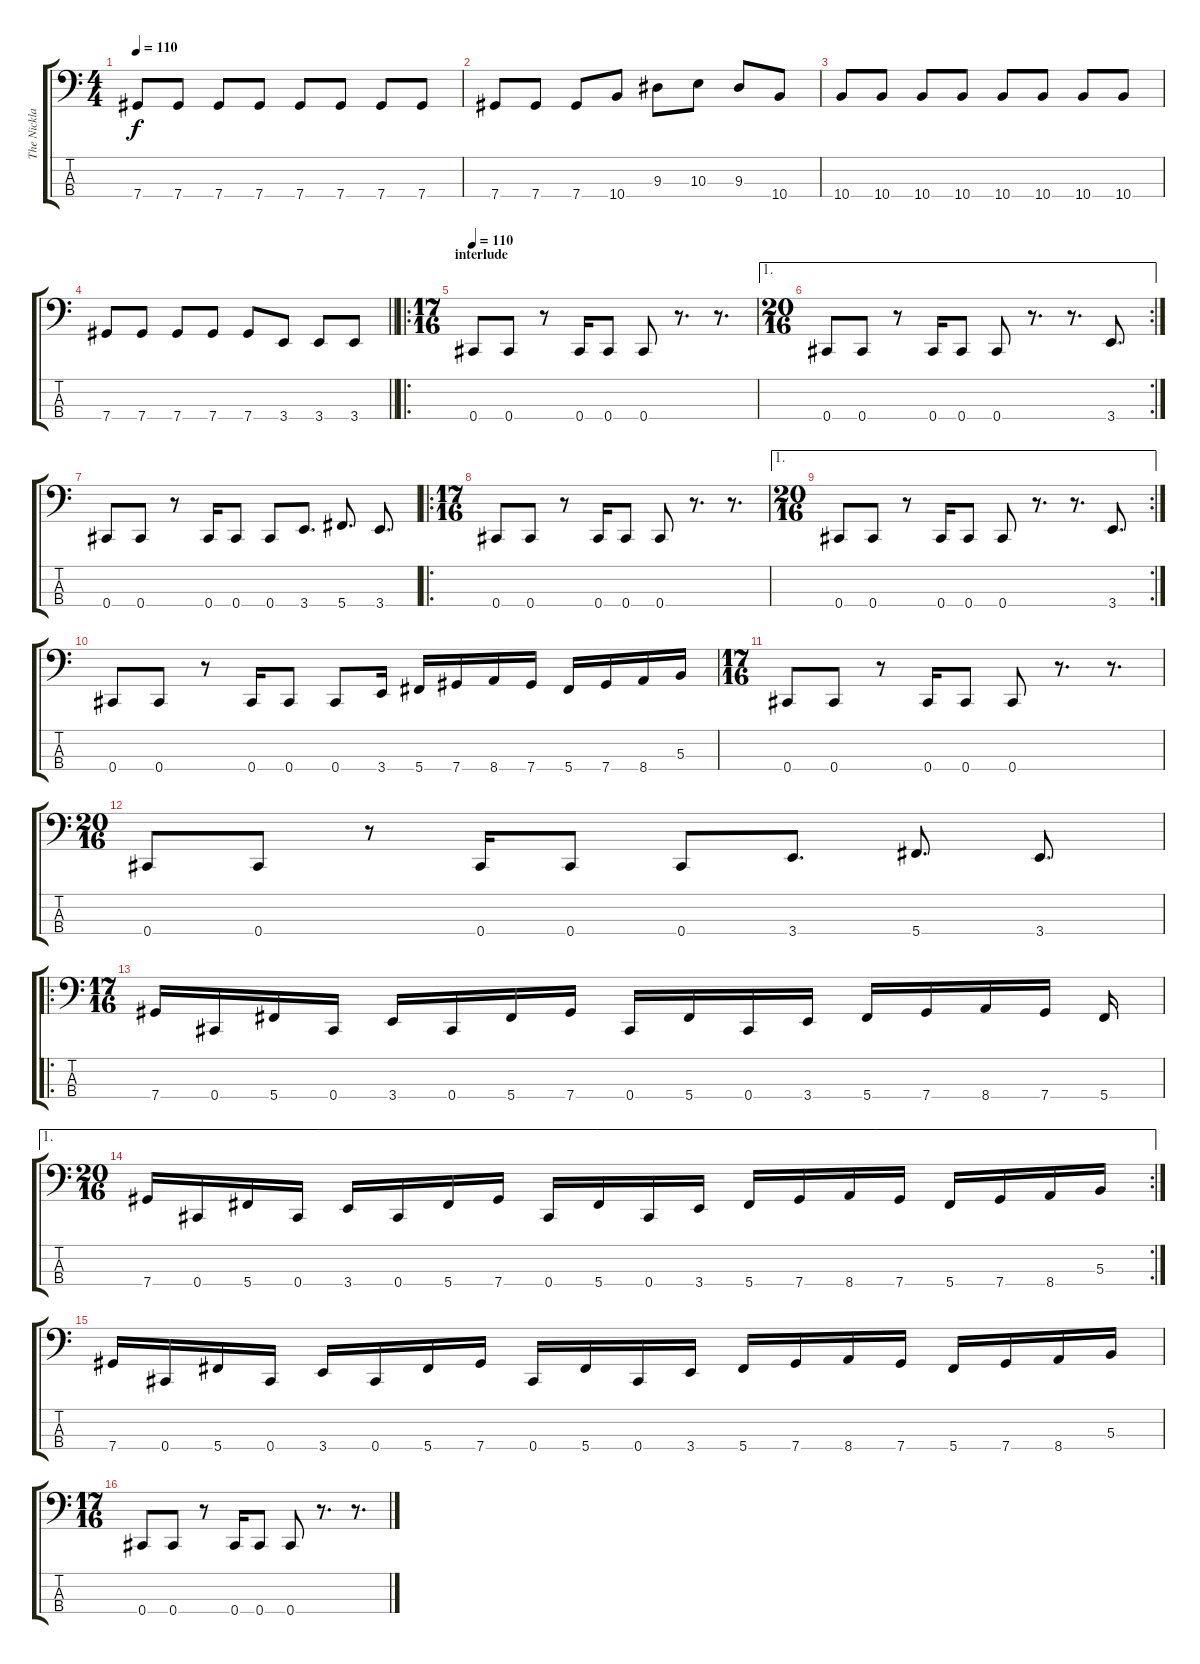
\track ("The Nicklasson" "The Nickla") {instrument electricbasspick}
\staff {score tabs}
\tuning (E2 B1 Gb1 Db1) {hide}
\ts (4 4)
\tempo 110
\clef f4
\ks c
7.4.8{dy f} 7.4.8 7.4.8 7.4.8 7.4.8 7.4.8 7.4.8 7.4.8 |
7.4.8 7.4.8 7.4.8 10.4.8 9.3.8 10.3.8 9.3.8 10.4.8 |
10.4.8 10.4.8 10.4.8 10.4.8 10.4.8 10.4.8 10.4.8 10.4.8 |
\barLineRight lightlight
7.4.8 7.4.8 7.4.8 7.4.8 7.4.8 3.4.8 3.4.8 3.4.8 |
\ro
\ts (17 16)
\section ("" "interlude")
\tempo 110
0.4.8 0.4.8 r.8 0.4.16 0.4.8 0.4.8 r.8{d} r.8{d} |
\ae 1
\rc 2
\ts (20 16)
0.4.8 0.4.8 r.8 0.4.16 0.4.8 0.4.8 r.8{d} r.8{d} 3.4.8{d} |
0.4.8 0.4.8 r.8 0.4.16 0.4.8 0.4.8 3.4.8{d} 5.4.8{d} 3.4.8{d} |
\ro
\ts (17 16)
0.4.8 0.4.8 r.8 0.4.16 0.4.8 0.4.8 r.8{d} r.8{d} |
\ae 1
\rc 2
\ts (20 16)
0.4.8 0.4.8 r.8 0.4.16 0.4.8 0.4.8 r.8{d} r.8{d} 3.4.8{d} |
0.4.8 0.4.8 r.8 0.4.16 0.4.8 0.4.8 3.4.16 5.4.16 7.4.16 8.4.16 7.4.16 5.4.16 7.4.16 8.4.16 5.3.16 |
\ts (17 16)
0.4.8 0.4.8 r.8 0.4.16 0.4.8 0.4.8 r.8{d} r.8{d} |
\ts (20 16)
0.4.8 0.4.8 r.8 0.4.16 0.4.8 0.4.8 3.4.8{d} 5.4.8{d} 3.4.8{d} |
\ro
\ts (17 16)
7.4.16 0.4.16 5.4.16 0.4.16 3.4.16 0.4.16 5.4.16 7.4.16 0.4.16 5.4.16 0.4.16 3.4.16 5.4.16 7.4.16 8.4.16 7.4.16 5.4.16 |
\ae 1
\rc 2
\ts (20 16)
7.4.16 0.4.16 5.4.16 0.4.16 3.4.16 0.4.16 5.4.16 7.4.16 0.4.16 5.4.16 0.4.16 3.4.16 5.4.16 7.4.16 8.4.16 7.4.16 5.4.16 7.4.16 8.4.16 5.3.16 |
7.4.16 0.4.16 5.4.16 0.4.16 3.4.16 0.4.16 5.4.16 7.4.16 0.4.16 5.4.16 0.4.16 3.4.16 5.4.16 7.4.16 8.4.16 7.4.16 5.4.16 7.4.16 8.4.16 5.3.16 |
\ts (17 16)
0.4.8 0.4.8 r.8 0.4.16 0.4.8 0.4.8 r.8{d} r.8{d}
